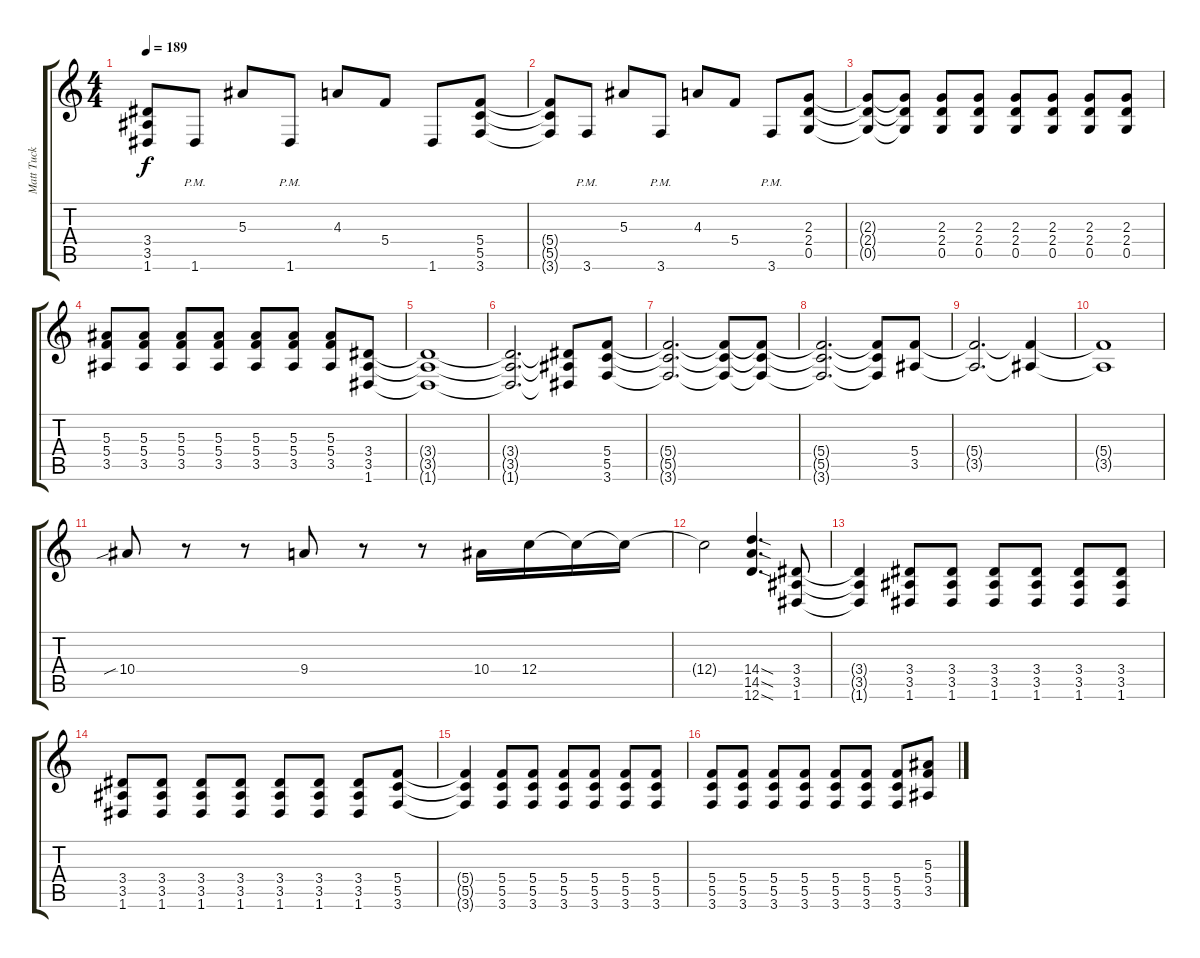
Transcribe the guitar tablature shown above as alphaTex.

\track ("Matt Tuck" "Matt Tuck") {instrument distortionguitar}
\staff {score tabs}
\tuning (D4 A3 F3 C3 G2 D2) {hide}
\ts (4 4)
\tempo 189
\clef g2
\ks c
(3.4{t} 3.5{t} 1.6{t}).8{dy f} 1.6{pm}.8 5.3.8 1.6{pm}.8 4.3.8 5.4.8 1.6.8 (5.4 5.5 3.6).8 |
(5.4{t} 5.5{t} 3.6{t}).8 3.6{pm}.8 5.3.8 3.6{pm}.8 4.3.8 5.4.8 3.6{pm}.8 (2.3 2.4 0.5).8 |
(2.3{t} 2.4{t} 0.5{t}).8 (2.3{t} 2.4{t} 0.5{t}).8 (2.3 2.4 0.5).8 (2.3 2.4 0.5).8 (2.3 2.4 0.5).8 (2.3 2.4 0.5).8 (2.3 2.4 0.5).8 (2.3 2.4 0.5).8 |
(5.3 5.4 3.5).8 (5.3 5.4 3.5).8 (5.3 5.4 3.5).8 (5.3 5.4 3.5).8 (5.3 5.4 3.5).8 (5.3 5.4 3.5).8 (5.3 5.4 3.5).8 (3.4 3.5 1.6).8 |
(3.4{t} 3.5{t} 1.6{t}).1 |
(3.4{t} 3.5{t} 1.6{t}).2{d} (3.4{t} 3.5{t} 1.6{t}).8 (5.4 5.5 3.6).8 |
(5.4{t} 5.5{t} 3.6{t}).2{d} (5.4{t} 5.5{t} 3.6{t}).8 (5.4{t} 5.5{t} 3.6{t}).8 |
(5.4{t} 5.5{t} 3.6{t}).2{d} (5.4{t} 5.5{t} 3.6{t}).8 (5.4 3.5).8 |
(5.4{t} 3.5{t}).2{d} (5.4{t} 3.5{t}).4 |
(5.4{t} 3.5{t}).1 |
10.4{sib}.8 r.8 r.8 9.4.8 r.8 r.8 10.4.16 12.4.16 12.4{t}.16 12.4{t}.16 |
12.4{t}.2 (14.4{sod} 14.5{sod} 12.6{sod}).4{d} (3.4 3.5 1.6).8 |
(3.4{t} 3.5{t} 1.6{t}).4 (3.4 3.5 1.6).8 (3.4 3.5 1.6).8 (3.4 3.5 1.6).8 (3.4 3.5 1.6).8 (3.4 3.5 1.6).8 (3.4 3.5 1.6).8 |
(3.4 3.5 1.6).8 (3.4 3.5 1.6).8 (3.4 3.5 1.6).8 (3.4 3.5 1.6).8 (3.4 3.5 1.6).8 (3.4 3.5 1.6).8 (3.4 3.5 1.6).8 (5.4 5.5 3.6).8 |
(5.4{t} 5.5{t} 3.6{t}).4 (5.4 5.5 3.6).8 (5.4 5.5 3.6).8 (5.4 5.5 3.6).8 (5.4 5.5 3.6).8 (5.4 5.5 3.6).8 (5.4 5.5 3.6).8 |
(5.4 5.5 3.6).8 (5.4 5.5 3.6).8 (5.4 5.5 3.6).8 (5.4 5.5 3.6).8 (5.4 5.5 3.6).8 (5.4 5.5 3.6).8 (5.4 5.5 3.6).8 (5.3 5.4 3.5).8
